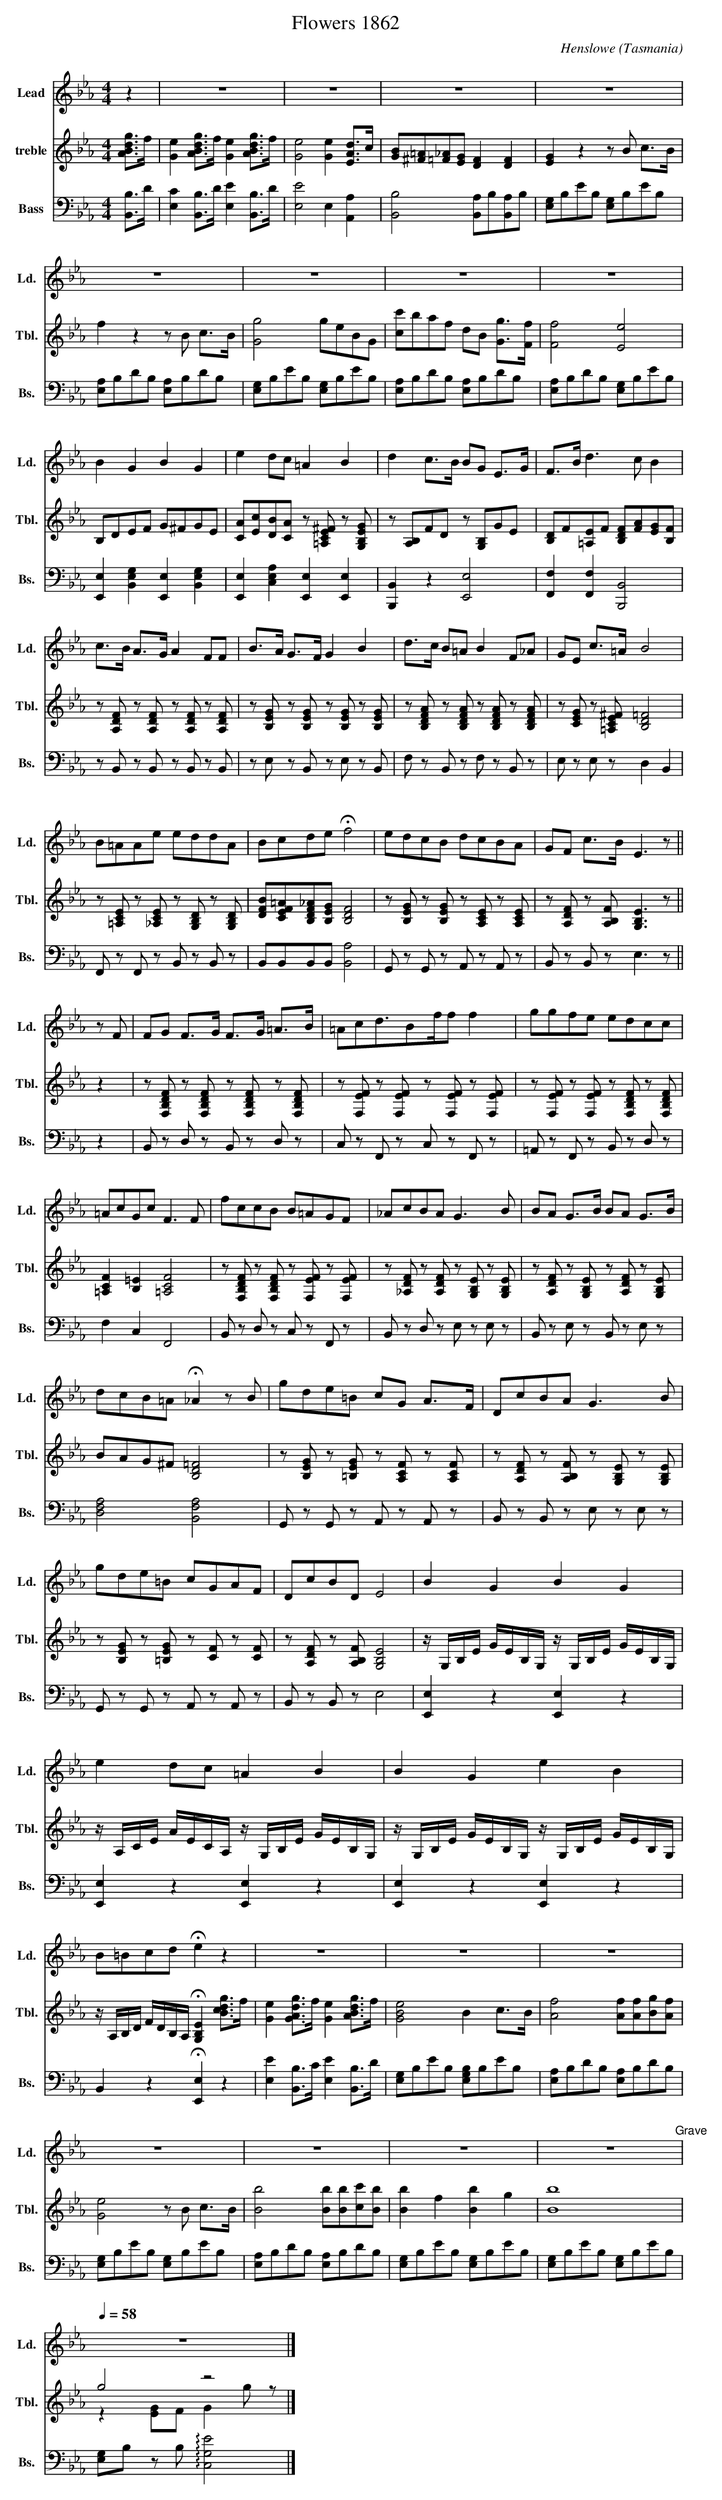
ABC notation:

X:1
T:Flowers 1862
C:Henslowe (Tasmania)
%%score 1 ( 2 3 ) 4
L:1/8
M:4/4
K:Eb
V:1 treble nm="Lead" snm="Ld."
V:2 treble nm="treble" snm="Tbl."
V:3 treble
V:4 bass nm="Bass" snm="Bs."
V:1
[I: MIDI=program 41]z2 | z8 | z8 | z8 | z8 |$ z8 | z8 | z8 | z8 |$ B2 G2 B2 G2 | e2 dc =A2 B2 | d2 c>B BG E>G |
F>B d3 c B2 |$ c>B A>G A2 FF | B>A G>F G2 B2 | d>c B=A B2 F_A | GE c>=A B4 |$ B=AAe eddA |
Bcde !fermata!f4 | edcB dcBA | GF c>B E3 z ||$ z F | FG F>G F>G =A>B | =Acd3/2Bf/f f2 |
ggfe edcc |$ =AcGc F3 F | fccB B=AGF | _AcBA G3 B | BA G>B BA G>B |$ dcB=A !fermata!_A2 z B |
gde=B cG A>F | DcBA G3 B |$ gde=B cGAF | DcBD E4 | B2 G2 B2 G2 |$ e2 dc =A2 B2 | B2 G2 e2 B2 |$
B=Bcd !fermata!e2 z2 | z8 | z8 | z8 |$ z8 | z8 | z8 | z8[Q:1/4=58]"^Grave" |$ z8 |]
V:2
[ABdg]>f | [Ge]2 [ABdg]>f [Ge]2 [ABdg]>f | [Ge]4 [Ge]2 [EAd]>c |
[GB][^F=A][=F_A][EG] [DF]2 [DF]2 | [EG]2 z2 z B c>B |$ f2 z2 z B c>B | [Gg]4 geBG |
[cc']baf dB [Gg]>[Ff] | [Ff]4 [Ee]4 |$ B,DEF G^FGE | [CA][Ec][DB][CA] z [=A,CE^F] z [G,B,EG] |
z [A,B,]FD z [G,B,]GE | [B,D]F[=A,E]F [B,DF][FA][EG][B,F] |$ z [A,DF] z [A,DF] z [A,DF] z [A,DF] |
z [B,EG] z [B,EG] z [B,EG] z [B,EG] | z [B,DFA] z [B,DFA] z [B,DFA] z [B,DFA] |
z [CEG] z [=A,CE^F] [B,D=F]4 |$ z [=A,CE] z [_A,CE] z [G,B,D] z [G,B,D] |
[DFB][CEF=A][B,DF_A][B,EG] [B,DF]4 | z [B,EG] z [B,EG] z [A,CE] z [A,CE] |
z [A,DF] z [A,B,F] [G,B,E]3 z ||$ z2 | z [F,B,DF] z [F,B,DF] z [F,B,DF] z [F,B,DF] |
z [F,EF] z [F,EF] z [F,EF] z [F,EF] | z [F,EF] z [F,EF] z [F,B,DF] z [F,B,DF] |$
[=A,CF]2 [B,=E]2 [=A,CF]4 | z [F,B,DF] z [F,B,DF] z [F,EF] z [F,EF] |
z [_A,DF] z [A,DF] z [G,B,E] z [G,B,E] | z [A,DF] z [G,B,E] z [A,DF] z [G,B,E] |$ BAG^F [B,D=F]4 |
z [B,EG] z [=B,EG] z [A,CF] z [A,CF] | z [A,DF] z [A,B,F] z [G,B,E] z [G,B,E] |$
z [B,EG] z [=B,EG] z [CF] z [CF] | z [A,DF] z [A,B,F] [G,B,E]4 |
z/ G,/B,/E/ G/E/B,/G,/ z/ G,/B,/E/ G/E/B,/G,/ |$ z/ A,/C/E/ A/E/C/A,/ z/ G,/B,/E/ G/E/B,/G,/ |
z/ G,/B,/E/ G/E/B,/G,/ z/ G,/B,/E/ G/E/B,/G,/ |$
z/ A,/B,/D/ F/D/B,/A,/ !fermata![G,B,E]2 [Bcdg]>f | [Ge]2 [GAdg]>f [Ge]2 [ABdg]>f |
[GBe]4 B2 c>B | [Af]4 [Af][Af][Bg][Af] |$ [Ge]4 z B c>B | [Bb]4 [Bb][Bb][cc'][Bb] |
[Bb]2 f2 [Bb]2 g2 | [Bb]8 |$ g4 z4 |]
V:3
x2 | x8 | x8 | x8 | x8 |$ x8 | x8 | x8 | x8 |$ x8 | x8 | x8 | x8 |$ x8 | x8 | x8 | x8 |$ x8 | x8 |
x8 | x8 ||$ x2 | x8 | x8 | x8 |$ x8 | x8 | x8 | x8 |$ x8 | x8 | x8 |$ x8 | x8 | x8 |$ x8 | x8 |$
x8 | x8 | x8 | x8 |$ x8 | x8 | x8 | x8 |$ z2 [EG]F G2 g z |]
V:4
[B,,B,]>D | [E,C]2 [B,,B,]>D [E,E]2 [B,,B,]>D | [E,E]4 E,2 [A,,A,]2 |
[B,,B,]4 [B,,A,]B,[B,,A,]B, | [E,G,]B,EB, [E,G,]B,EB, |$ [E,A,]B,DB, [E,A,]B,DB, |
[E,G,]B,EB, [E,G,]B,EB, | [E,A,]B,DB, [E,A,]B,DB, | [E,A,]B,DB, [E,G,]B,EB, |$
[E,,E,]2 [B,,E,G,]2 [E,,E,]2 [B,,E,G,]2 | [E,,E,]2 [C,E,A,]2 [E,,E,]2 [E,,E,]2 |
[B,,,B,,]2 z2 [E,,E,]4 | [F,,F,]2 [F,,F,]2 [B,,,B,,]4 |$ z B,, z B,, z B,, z B,, |
z E, z B,, z E, z B,, | F, z B,, z F, z B,, z | E, z E, z D,2 B,,2 |$ F,, z F,, z B,, z B,, z |
B,,B,,B,,B,, [B,,A,]4 | G,, z G,, z A,, z A,, z | B,, z B,, z E,3 z ||$ z2 |
B,, z D, z B,, z D, z | C, z F,, z C, z F,, z | =A,, z F,, z B,, z D, z |$ F,2 C,2 F,,4 |
B,, z D, z C, z F,, z | B,, z D, z E, z E, z | B,, z E, z B,, z E, z |$ [D,F,A,]4 [B,,F,A,]4 |
G,, z G,, z A,, z A,, z | B,, z B,, z E, z E, z |$ G,, z G,, z A,, z A,, z | B,, z B,, z E,4 |
[E,,E,]2 z2 [E,,E,]2 z2 |$ [E,,E,]2 z2 [E,,E,]2 z2 | [E,,E,]2 z2 [E,,E,]2 z2 |$
B,,2 z2 !fermata![E,,E,]2 z2 | [E,E]2 [B,,B,]>C [E,E]2 [B,,B,]>D | [E,G,]B,EB, [E,G,B,]B,EB, |
[E,A,]B,DB, [E,A,]B,DB, |$ [E,G,]B,EB, [E,G,]B,EB, | [E,A,]B,DB, [E,A,]B,DB, |
[E,G,]B,EB, [E,G,]B,EB, | [E,G,]B,EB, [E,G,]B,EB, |$ [E,G,]B, z B, !arpeggio![C,G,E]4 |]
